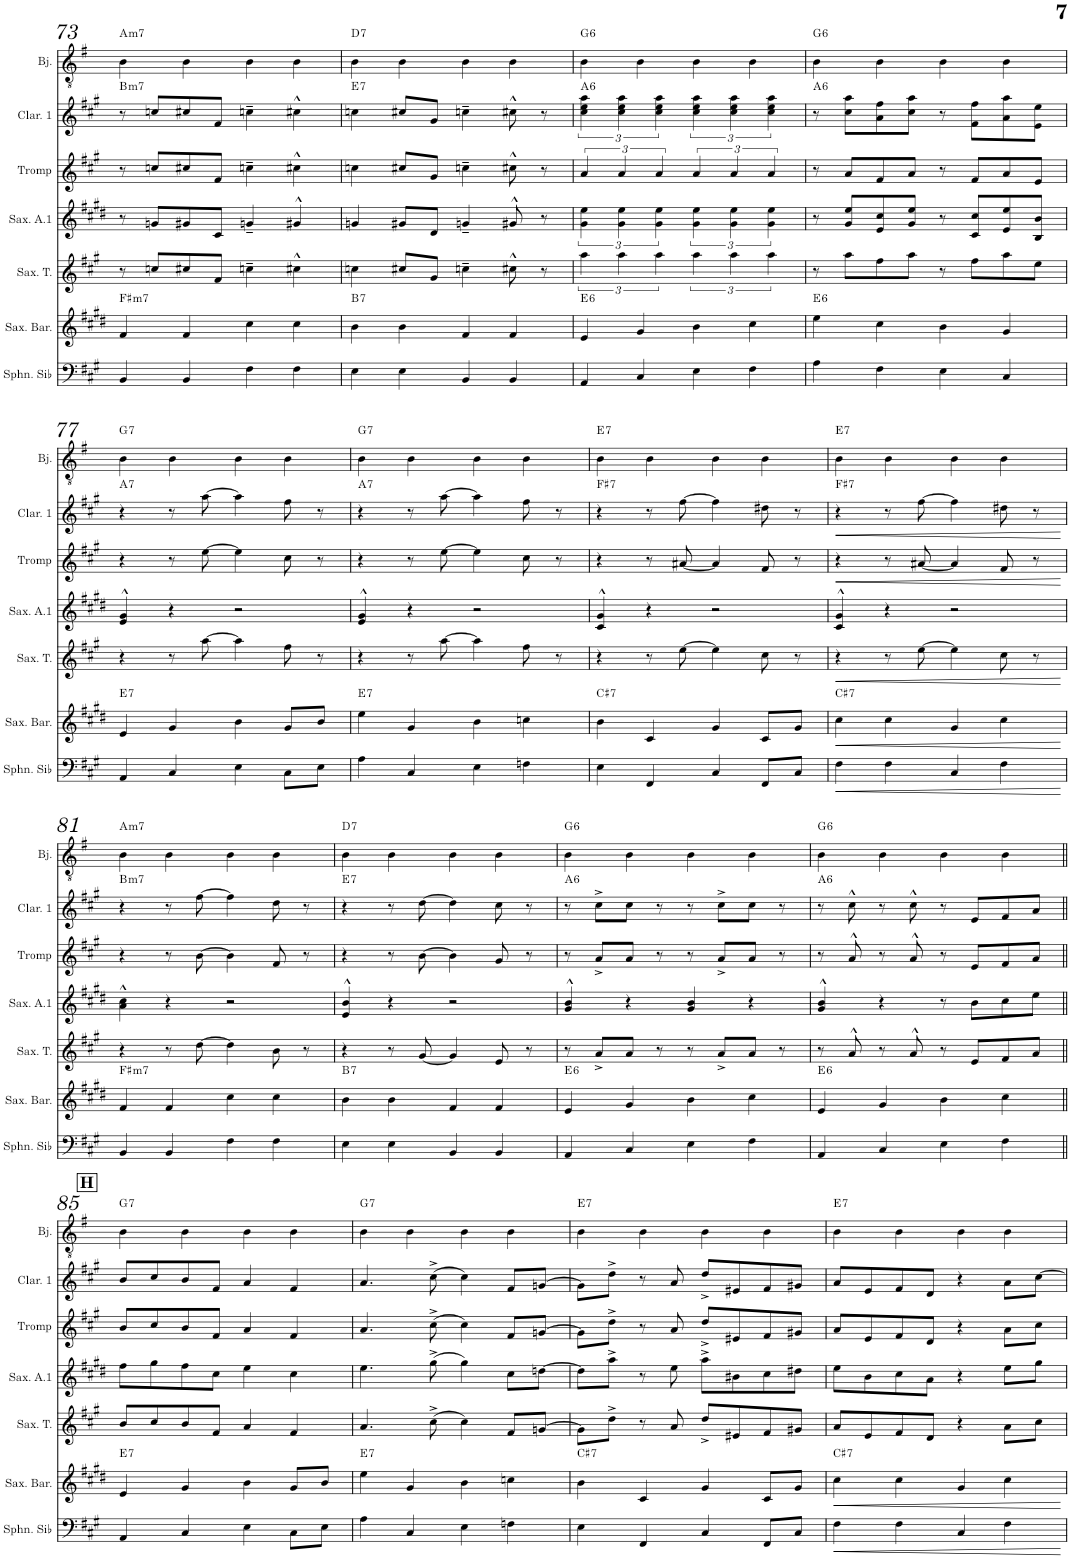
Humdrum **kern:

**kern	**dynam	**kern	**dynam	**harte	**kern	**dynam	**kern	**kern	**dynam	**kern	**dynam	**harte	**kern	**harte	**kern
*part8	*part8	*part7	*part7	*part7	*part6	*part6	*part5	*part4	*part4	*part3	*part3	*part3	*part2	*part2	*part1
*staff8	*staff8	*staff7	*staff7	*	*staff6	*staff6	*staff5	*staff4	*staff4	*staff3	*staff3	*	*staff2	*	*staff1
*I"Souba	*	*I"Saxo Bar	*	*	*I"Sax Ténor	*	*I"Sax Alto 1	*I"Tromp	*	*I"Clar1	*	*	*I"Banjo	*	*I"Flûte
*	*	*I'Sax. Bar.	*	*	*I'Sax. T.	*	*I'Sax. A.1	*I'Tromp	*	*I'Clar. 1	*	*	*I'Bj.	*	*I'Fl.
!!LO:PB:g=z
*clefF4	*	*clefG2	*	*	*clefG2	*	*clefG2	*clefG2	*	*clefG2	*	*	*clefGv2	*	*clefG2
*Trd8c14	*	*Trd12c21	*	*	*Trd8c14	*	*Trd5c9	*Trd1c2	*	*Trd1c2	*	*	*Trd7c12	*	*
*k[f#c#g#]	*	*k[f#c#g#d#]	*	*	*k[f#c#g#]	*	*k[f#c#g#d#]	*k[f#c#g#]	*	*k[f#c#g#]	*	*	*k[f#]	*	*k[f#]
*M4/4	*	*M4/4	*	*	*M4/4	*	*M4/4	*M4/4	*	*M4/4	*	*	*M4/4	*	*M4/4
=73	=73	=73	=73	=73	=73	=73	=73	=73	=73	=73	=73	=73	=73	=73	=73
!	!	!	!	!LO:H:kt=m7	!	!	!	!	!	!	!	!LO:H:kt=m7	!	!LO:H:kt=m7	!
4BB/	.	4f#/	.	F#:min7	8r	.	8r	8r	.	8r	.	B:min7	4B\	A:min7	1r
.	.	.	.	.	8ccn/L	.	8gn/L	8ccn/L	.	8ccn/L	.	.	.	.	.
4BB/	.	4f#/	.	.	8cc#X/	.	8g#X/	8cc#X/	.	8cc#X/	.	.	4B\	.	.
.	.	.	.	.	8f#/J	.	8c#/J	8f#/J	.	8f#/J	.	.	.	.	.
4F#\	.	4cc#\	.	.	4ccn~\	.	4gn~/	4ccn~\	.	4ccn~\	.	.	4B\	.	.
4F#\	.	4cc#\	.	.	4cc#X^^\	.	4g#X^^/	4cc#X^^\	.	4cc#X^^\	.	.	4B\	.	.
=74	=74	=74	=74	=74	=74	=74	=74	=74	=74	=74	=74	=74	=74	=74	=74
!	!	!	!	!LO:H:kt=7	!	!	!	!	!	!	!	!LO:H:kt=7	!	!LO:H:kt=7	!
4E\	.	4b\	.	B:7	4ccn\	.	4gn/	4ccn\	.	4ccn\	.	E:7	4B\	D:7	1r
4E\	.	4b\	.	.	8cc#X/L	.	8g#X/L	8cc#X/L	.	8cc#X/L	.	.	4B\	.	.
.	.	.	.	.	8g#/J	.	8d#/J	8g#/J	.	8g#/J	.	.	.	.	.
4BB/	.	4f#/	.	.	4ccn~\	.	4gn~/	4ccn~\	.	4ccn~\	.	.	4B\	.	.
4BB/	.	4f#/	.	.	8cc#X^^\	.	8g#X^^/	8cc#X^^\	.	8cc#X^^\	.	.	4B\	.	.
.	.	.	.	.	8r	.	8r	8r	.	8r	.	.	.	.	.
=75	=75	=75	=75	=75	=75	=75	=75	=75	=75	=75	=75	=75	=75	=75	=75
!	!	!	!	!LO:H:kt=6	!	!	!	!	!	!	!	!LO:H:kt=6	!	!LO:H:kt=6	!
4AA/	.	4e/	.	E:maj6	6aa\	.	6g#\ 6ee\	6a/	.	6cc#\ 6ee\ 6aa\	.	A:maj6	4B\	G:maj6	1r
.	.	.	.	.	6aa\	.	6g#\ 6ee\	6a/	.	6cc#\ 6ee\ 6aa\	.	.	.	.	.
4C#/	.	4g#/	.	.	.	.	.	.	.	.	.	.	4B\	.	.
.	.	.	.	.	6aa\	.	6g#\ 6ee\	6a/	.	6cc#\ 6ee\ 6aa\	.	.	.	.	.
4E\	.	4b\	.	.	6aa\	.	6g#\ 6ee\	6a/	.	6cc#\ 6ee\ 6aa\	.	.	4B\	.	.
.	.	.	.	.	6aa\	.	6g#\ 6ee\	6a/	.	6cc#\ 6ee\ 6aa\	.	.	.	.	.
4F#\	.	4cc#\	.	.	.	.	.	.	.	.	.	.	4B\	.	.
.	.	.	.	.	6aa\	.	6g#\ 6ee\	6a/	.	6cc#\ 6ee\ 6aa\	.	.	.	.	.
=76	=76	=76	=76	=76	=76	=76	=76	=76	=76	=76	=76	=76	=76	=76	=76
!	!	!	!	!LO:H:kt=6	!	!	!	!	!	!	!	!LO:H:kt=6	!	!LO:H:kt=6	!
4A\	.	4ee\	.	E:maj6	8r	.	8r	8r	.	8r	.	A:maj6	4B\	G:maj6	1r
.	.	.	.	.	8aa\L	.	8g#/ 8ee/L	8a/L	.	8cc#\ 8aa\L	.	.	.	.	.
4F#\	.	4cc#\	.	.	8ff#\	.	8e/ 8cc#/	8f#/	.	8a\ 8ff#\	.	.	4B\	.	.
.	.	.	.	.	8aa\J	.	8g#/ 8ee/J	8a/J	.	8cc#\ 8aa\J	.	.	.	.	.
4E\	.	4b\	.	.	8r	.	8r	8r	.	8r	.	.	4B\	.	.
.	.	.	.	.	8ff#\L	.	8c#/ 8cc#/L	8f#/L	.	8f#\ 8ff#\L	.	.	.	.	.
4C#/	.	4g#/	.	.	8aa\	.	8e/ 8ee/	8a/	.	8a\ 8aa\	.	.	4B\	.	.
.	.	.	.	.	8ee\J	.	8B/ 8b/J	8e/J	.	8e\ 8ee\J	.	.	.	.	.
!!LO:LB:g=z
=77	=77	=77	=77	=77	=77	=77	=77	=77	=77	=77	=77	=77	=77	=77	=77
!	!	!	!	!LO:H:kt=7	!	!	!	!	!	!	!	!LO:H:kt=7	!	!LO:H:kt=7	!
4AA/	.	4e/	.	E:7	4r	.	4e/^^ 4g#/^^	4r	.	4r	.	A:7	4B\	G:7	1r
4C#/	.	4g#/	.	.	8r	.	4r	8r	.	8r	.	.	4B\	.	.
.	.	.	.	.	[8aa\	.	.	[8ee\	.	[8aa\	.	.	.	.	.
4E\	.	4b\	.	.	4aa\]	.	2r	4ee\]	.	4aa\]	.	.	4B\	.	.
8C#\L	.	8g#/L	.	.	8ff#\	.	.	8cc#\	.	8ff#\	.	.	4B\	.	.
8E\J	.	8b/J	.	.	8r	.	.	8r	.	8r	.	.	.	.	.
=78	=78	=78	=78	=78	=78	=78	=78	=78	=78	=78	=78	=78	=78	=78	=78
!	!	!	!	!LO:H:kt=7	!	!	!	!	!	!	!	!LO:H:kt=7	!	!LO:H:kt=7	!
4A\	.	4ee\	.	E:7	4r	.	4e/^^ 4g#/^^	4r	.	4r	.	A:7	4B\	G:7	1r
4C#/	.	4g#/	.	.	8r	.	4r	8r	.	8r	.	.	4B\	.	.
.	.	.	.	.	[8aa\	.	.	[8ee\	.	[8aa\	.	.	.	.	.
4E\	.	4b\	.	.	4aa\]	.	2r	4ee\]	.	4aa\]	.	.	4B\	.	.
4Fn\	.	4ccn\	.	.	8ff#\	.	.	8cc#\	.	8ff#\	.	.	4B\	.	.
.	.	.	.	.	8r	.	.	8r	.	8r	.	.	.	.	.
=79	=79	=79	=79	=79	=79	=79	=79	=79	=79	=79	=79	=79	=79	=79	=79
!	!	!	!	!LO:H:kt=7	!	!	!	!	!	!	!	!LO:H:kt=7	!	!LO:H:kt=7	!
4E\	.	4b\	.	C#:7	4r	.	4c#/^^ 4g#/^^	4r	.	4r	.	F#:7	4B\	E:7	1r
4FF#/	.	4c#/	.	.	8r	.	4r	8r	.	8r	.	.	4B\	.	.
.	.	.	.	.	[8ee\	.	.	[8a#X/	.	[8ff#\	.	.	.	.	.
4C#/	.	4g#/	.	.	4ee\]	.	2r	4a#/]	.	4ff#\]	.	.	4B\	.	.
8FF#/L	.	8c#/L	.	.	8cc#\	.	.	8f#/	.	8dd#X\	.	.	4B\	.	.
8C#/J	.	8g#/J	.	.	8r	.	.	8r	.	8r	.	.	.	.	.
=80	=80	=80	=80	=80	=80	=80	=80	=80	=80	=80	=80	=80	=80	=80	=80
!	!LO:HP:b	!	!LO:HP:b	!LO:H:kt=7	!	!LO:HP:b	!	!	!LO:HP:b	!	!LO:HP:b	!LO:H:kt=7	!	!LO:H:kt=7	!
4F#\	<	4cc#\	<	C#:7	4r	<	4c#/^^ 4g#/^^	4r	<	4r	<	F#:7	4B\	E:7	1r
4F#\	.	4cc#\	.	.	8r	.	4r	8r	.	8r	.	.	4B\	.	.
.	.	.	.	.	[8ee\	.	.	[8a#X/	.	[8ff#\	.	.	.	.	.
4C#/	.	4g#/	.	.	4ee\]	.	2r	4a#/]	.	4ff#\]	.	.	4B\	.	.
4F#\	.	4cc#\	.	.	8cc#\	.	.	8f#/	.	8dd#X\	.	.	4B\	.	.
.	.	.	.	.	8r	.	.	8r	.	8r	.	.	.	.	.
.	[	.	[	.	.	[	.	.	[	.	[	.	.	.	.
!!LO:LB:g=z
=81	=81	=81	=81	=81	=81	=81	=81	=81	=81	=81	=81	=81	=81	=81	=81
!	!	!	!	!LO:H:kt=m7	!	!	!	!	!	!	!	!LO:H:kt=m7	!	!LO:H:kt=m7	!
4BB/	.	4f#/	.	F#:min7	4r	.	4a\^^ 4cc#\^^	4r	.	4r	.	B:min7	4B\	A:min7	1r
4BB/	.	4f#/	.	.	8r	.	4r	8r	.	8r	.	.	4B\	.	.
.	.	.	.	.	[8dd\	.	.	[8b\	.	[8ff#\	.	.	.	.	.
4F#\	.	4cc#\	.	.	4dd\]	.	2r	4b\]	.	4ff#\]	.	.	4B\	.	.
4F#\	.	4cc#\	.	.	8b\	.	.	8f#/	.	8dd\	.	.	4B\	.	.
.	.	.	.	.	8r	.	.	8r	.	8r	.	.	.	.	.
=82	=82	=82	=82	=82	=82	=82	=82	=82	=82	=82	=82	=82	=82	=82	=82
!	!	!	!	!LO:H:kt=7	!	!	!	!	!	!	!	!LO:H:kt=7	!	!LO:H:kt=7	!
4E\	.	4b\	.	B:7	4r	.	4e/^^ 4b/^^	4r	.	4r	.	E:7	4B\	D:7	1r
4E\	.	4b\	.	.	8r	.	4r	8r	.	8r	.	.	4B\	.	.
.	.	.	.	.	[8g#/	.	.	[8b\	.	[8dd\	.	.	.	.	.
4BB/	.	4f#/	.	.	4g#/]	.	2r	4b\]	.	4dd\]	.	.	4B\	.	.
4BB/	.	4f#/	.	.	8e/	.	.	8g#/	.	8cc#\	.	.	4B\	.	.
.	.	.	.	.	8r	.	.	8r	.	8r	.	.	.	.	.
=83	=83	=83	=83	=83	=83	=83	=83	=83	=83	=83	=83	=83	=83	=83	=83
!	!	!	!	!LO:H:kt=6	!	!	!	!	!	!	!	!LO:H:kt=6	!	!LO:H:kt=6	!
4AA/	.	4e/	.	E:maj6	8r	.	4g#/^^ 4b/^^	8r	.	8r	.	A:maj6	4B\	G:maj6	1r
.	.	.	.	.	8a^/L	.	.	8a^/L	.	8cc#^\L	.	.	.	.	.
4C#/	.	4g#/	.	.	8a/J	.	4r	8a/J	.	8cc#\J	.	.	4B\	.	.
.	.	.	.	.	8r	.	.	8r	.	8r	.	.	.	.	.
4E\	.	4b\	.	.	8r	.	4g#/ 4b/	8r	.	8r	.	.	4B\	.	.
.	.	.	.	.	8a^/L	.	.	8a^/L	.	8cc#^\L	.	.	.	.	.
4F#\	.	4cc#\	.	.	8a/J	.	4r	8a/J	.	8cc#\J	.	.	4B\	.	.
.	.	.	.	.	8r	.	.	8r	.	8r	.	.	.	.	.
=84	=84	=84	=84	=84	=84	=84	=84	=84	=84	=84	=84	=84	=84	=84	=84
!	!	!	!	!LO:H:kt=6	!	!	!	!	!	!	!	!LO:H:kt=6	!	!LO:H:kt=6	!
4AA/	.	4e/	.	E:maj6	8r	.	4g#/^^ 4b/^^	8r	.	8r	.	A:maj6	4B\	G:maj6	1r
.	.	.	.	.	8a^^/	.	.	8a^^/	.	8cc#^^\	.	.	.	.	.
4C#/	.	4g#/	.	.	8r	.	4r	8r	.	8r	.	.	4B\	.	.
.	.	.	.	.	8a^^/	.	.	8a^^/	.	8cc#^^\	.	.	.	.	.
4E\	.	4b\	.	.	8r	.	8r	8r	.	8r	.	.	4B\	.	.
.	.	.	.	.	8e/L	.	8b\L	8e/L	.	8e/L	.	.	.	.	.
4F#\	.	4cc#\	.	.	8f#/	.	8cc#\	8f#/	.	8f#/	.	.	4B\	.	.
.	.	.	.	.	8a/J	.	8ee\J	8a/J	.	8a/J	.	.	.	.	.
!!LO:LB:g=z
!!LO:REH:place=s1:a:B:cj:fs=14:t=H
=85||	=85||	=85||	=85||	=85||	=85||	=85||	=85||	=85||	=85||	=85||	=85||	=85||	=85||	=85||	=85||
!	!	!	!	!LO:H:kt=7	!	!	!	!	!	!	!	!	!	!LO:H:kt=7	!
4AA/	.	4e/	.	E:7	8b/L	.	8ff#\L	8b/L	.	8b/L	.	.	4B\	G:7	1r
.	.	.	.	.	8cc#/	.	8gg#\	8cc#/	.	8cc#/	.	.	.	.	.
4C#/	.	4g#/	.	.	8b/	.	8ff#\	8b/	.	8b/	.	.	4B\	.	.
.	.	.	.	.	8f#/J	.	8cc#\J	8f#/J	.	8f#/J	.	.	.	.	.
4E\	.	4b\	.	.	4a/	.	4ee\	4a/	.	4a/	.	.	4B\	.	.
8C#\L	.	8g#/L	.	.	4f#/	.	4cc#\	4f#/	.	4f#/	.	.	4B\	.	.
8E\J	.	8b/J	.	.	.	.	.	.	.	.	.	.	.	.	.
=86	=86	=86	=86	=86	=86	=86	=86	=86	=86	=86	=86	=86	=86	=86	=86
!	!	!	!	!LO:H:kt=7	!	!	!	!	!	!	!	!	!	!LO:H:kt=7	!
4A\	.	4ee\	.	E:7	4.a/	.	4.ee\	4.a/	.	4.a/	.	.	4B\	G:7	1r
4C#/	.	4g#/	.	.	.	.	.	.	.	.	.	.	4B\	.	.
.	.	.	.	.	(>8cc#^\	.	(>8gg#^\	(>8cc#^\	.	(>8cc#^\	.	.	.	.	.
4E\	.	4b\	.	.	4cc#\)	.	4gg#\)	4cc#\)	.	4cc#\)	.	.	4B\	.	.
4Fn\	.	4ccn\	.	.	8f#/L	.	8cc#\L	8f#/L	.	8f#/L	.	.	4B\	.	.
.	.	.	.	.	[8gn/J	.	[8ddn\J	[8gn/J	.	[8gn/J	.	.	.	.	.
=87	=87	=87	=87	=87	=87	=87	=87	=87	=87	=87	=87	=87	=87	=87	=87
!	!	!	!	!LO:H:kt=7	!	!	!	!	!	!	!	!	!	!LO:H:kt=7	!
4E\	.	4b\	.	C#:7	8g\L]	.	8dd\L]	8g\L]	.	8g\L]	.	.	4B\	E:7	1r
.	.	.	.	.	8dd^\J	.	8aa^\J	8dd^\J	.	8dd^\J	.	.	.	.	.
4FF#/	.	4c#/	.	.	8r	.	8r	8r	.	8r	.	.	4B\	.	.
.	.	.	.	.	8a/	.	8ee\	8a/	.	8a/	.	.	.	.	.
4C#/	.	4g#/	.	.	8dd^/L	.	8aa^\L	8dd^/L	.	8dd^/L	.	.	4B\	.	.
.	.	.	.	.	8e#X/	.	8b#X\	8e#X/	.	8e#X/	.	.	.	.	.
8FF#/L	.	8c#/L	.	.	8f#/	.	8cc#\	8f#/	.	8f#/	.	.	4B\	.	.
8C#/J	.	8g#/J	.	.	8g#X/J	.	8dd#X\J	8g#X/J	.	8g#X/J	.	.	.	.	.
=88	=88	=88	=88	=88	=88	=88	=88	=88	=88	=88	=88	=88	=88	=88	=88
!	!LO:HP:b	!	!LO:HP:b	!LO:H:kt=7	!	!	!	!	!	!	!	!	!	!LO:H:kt=7	!
4F#\	<	4cc#\	<	C#:7	8a/L	.	8ee\L	8a/L	.	8a/L	.	.	4B\	E:7	1r
.	.	.	.	.	8e/	.	8b\	8e/	.	8e/	.	.	.	.	.
4F#\	.	4cc#\	.	.	8f#/	.	8cc#\	8f#/	.	8f#/	.	.	4B\	.	.
.	.	.	.	.	8d/J	.	8a\J	8d/J	.	8d/J	.	.	.	.	.
4C#/	.	4g#/	.	.	4r	.	4r	4r	.	4r	.	.	4B\	.	.
4F#\	.	4cc#\	.	.	8a\L	.	8ee\L	8a\L	.	8a\L	.	.	4B\	.	.
.	.	.	.	.	8cc#\J	.	8gg#\J	8cc#\J	.	[8cc#\J	.	.	.	.	.
.	[	.	[	.	.	.	.	.	.	.	.	.	.	.	.
=	=	=	=	=	=	=	=	=	=	=	=	=	=	=	=
*-	*-	*-	*-	*-	*-	*-	*-	*-	*-	*-	*-	*-	*-	*-	*-
